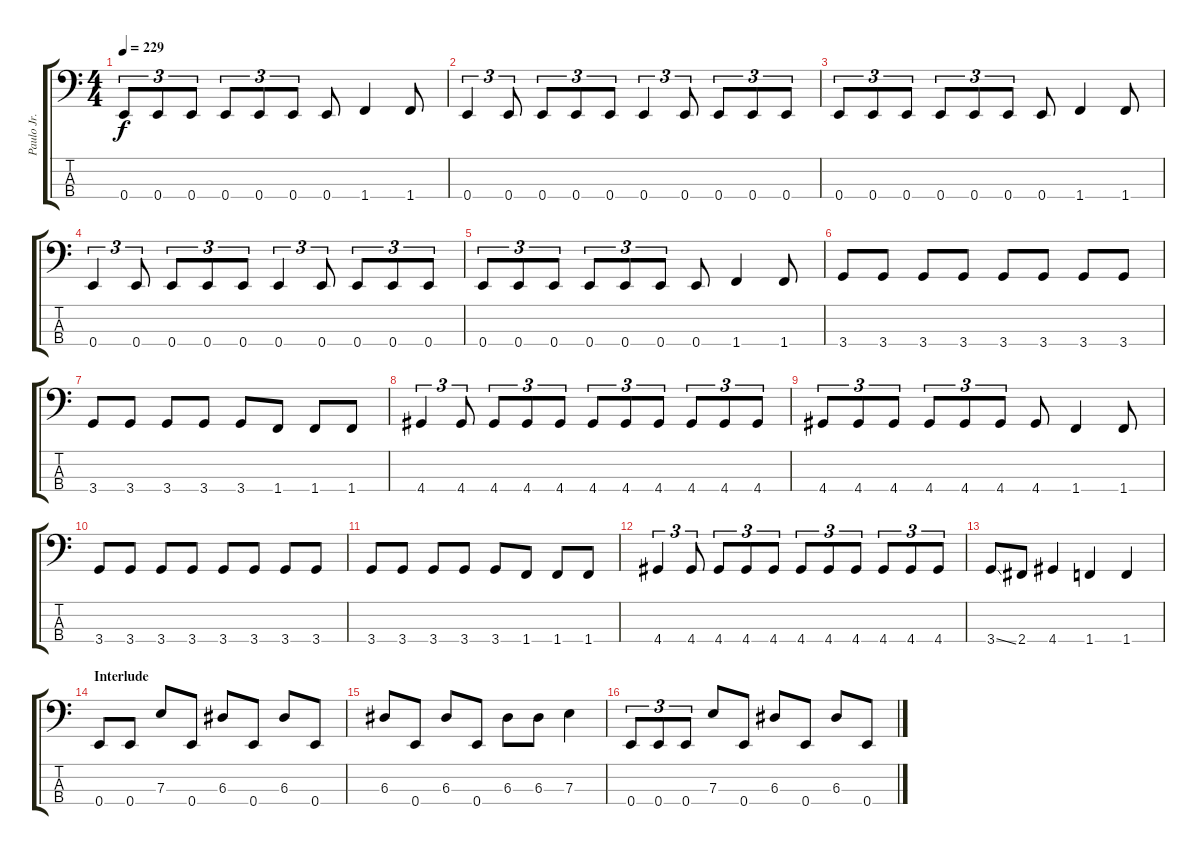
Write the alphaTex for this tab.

\track ("Paulo Jr." "Paulo Jr.") {instrument electricbasspick}
\staff {score tabs}
\tuning (G2 D2 A1 E1) {hide}
\ts (4 4)
\tempo 229
\clef f4
\ks c
0.4.8{tu (3 2) dy f} 0.4.8{tu (3 2)} 0.4.8{tu (3 2)} 0.4.8{tu (3 2)} 0.4.8{tu (3 2)} 0.4.8{tu (3 2)} 0.4.8 1.4.4 1.4.8 |
0.4.4{tu (3 2)} 0.4.8{tu (3 2)} 0.4.8{tu (3 2)} 0.4.8{tu (3 2)} 0.4.8{tu (3 2)} 0.4.4{tu (3 2)} 0.4.8{tu (3 2)} 0.4.8{tu (3 2)} 0.4.8{tu (3 2)} 0.4.8{tu (3 2)} |
0.4.8{tu (3 2)} 0.4.8{tu (3 2)} 0.4.8{tu (3 2)} 0.4.8{tu (3 2)} 0.4.8{tu (3 2)} 0.4.8{tu (3 2)} 0.4.8 1.4.4 1.4.8 |
0.4.4{tu (3 2)} 0.4.8{tu (3 2)} 0.4.8{tu (3 2)} 0.4.8{tu (3 2)} 0.4.8{tu (3 2)} 0.4.4{tu (3 2)} 0.4.8{tu (3 2)} 0.4.8{tu (3 2)} 0.4.8{tu (3 2)} 0.4.8{tu (3 2)} |
0.4.8{tu (3 2)} 0.4.8{tu (3 2)} 0.4.8{tu (3 2)} 0.4.8{tu (3 2)} 0.4.8{tu (3 2)} 0.4.8{tu (3 2)} 0.4.8 1.4.4 1.4.8 |
3.4.8 3.4.8 3.4.8 3.4.8 3.4.8 3.4.8 3.4.8 3.4.8 |
3.4.8 3.4.8 3.4.8 3.4.8 3.4.8 1.4.8 1.4.8 1.4.8 |
4.4.4{tu (3 2)} 4.4.8{tu (3 2)} 4.4.8{tu (3 2)} 4.4.8{tu (3 2)} 4.4.8{tu (3 2)} 4.4.8{tu (3 2)} 4.4.8{tu (3 2)} 4.4.8{tu (3 2)} 4.4.8{tu (3 2)} 4.4.8{tu (3 2)} 4.4.8{tu (3 2)} |
4.4.8{tu (3 2)} 4.4.8{tu (3 2)} 4.4.8{tu (3 2)} 4.4.8{tu (3 2)} 4.4.8{tu (3 2)} 4.4.8{tu (3 2)} 4.4.8 1.4.4 1.4.8 |
3.4.8 3.4.8 3.4.8 3.4.8 3.4.8 3.4.8 3.4.8 3.4.8 |
3.4.8 3.4.8 3.4.8 3.4.8 3.4.8 1.4.8 1.4.8 1.4.8 |
4.4.4{tu (3 2)} 4.4.8{tu (3 2)} 4.4.8{tu (3 2)} 4.4.8{tu (3 2)} 4.4.8{tu (3 2)} 4.4.8{tu (3 2)} 4.4.8{tu (3 2)} 4.4.8{tu (3 2)} 4.4.8{tu (3 2)} 4.4.8{tu (3 2)} 4.4.8{tu (3 2)} |
3.4{ss}.8 2.4.8 4.4.4 1.4.4 1.4.4 |
\section ("" "Interlude")
0.4.8 0.4.8 7.3.8 0.4.8 6.3.8 0.4.8 6.3.8 0.4.8 |
6.3.8 0.4.8 6.3.8 0.4.8 6.3.8 6.3.8 7.3.4 |
0.4.8{tu (3 2)} 0.4.8{tu (3 2)} 0.4.8{tu (3 2)} 7.3.8 0.4.8 6.3.8 0.4.8 6.3.8 0.4.8
